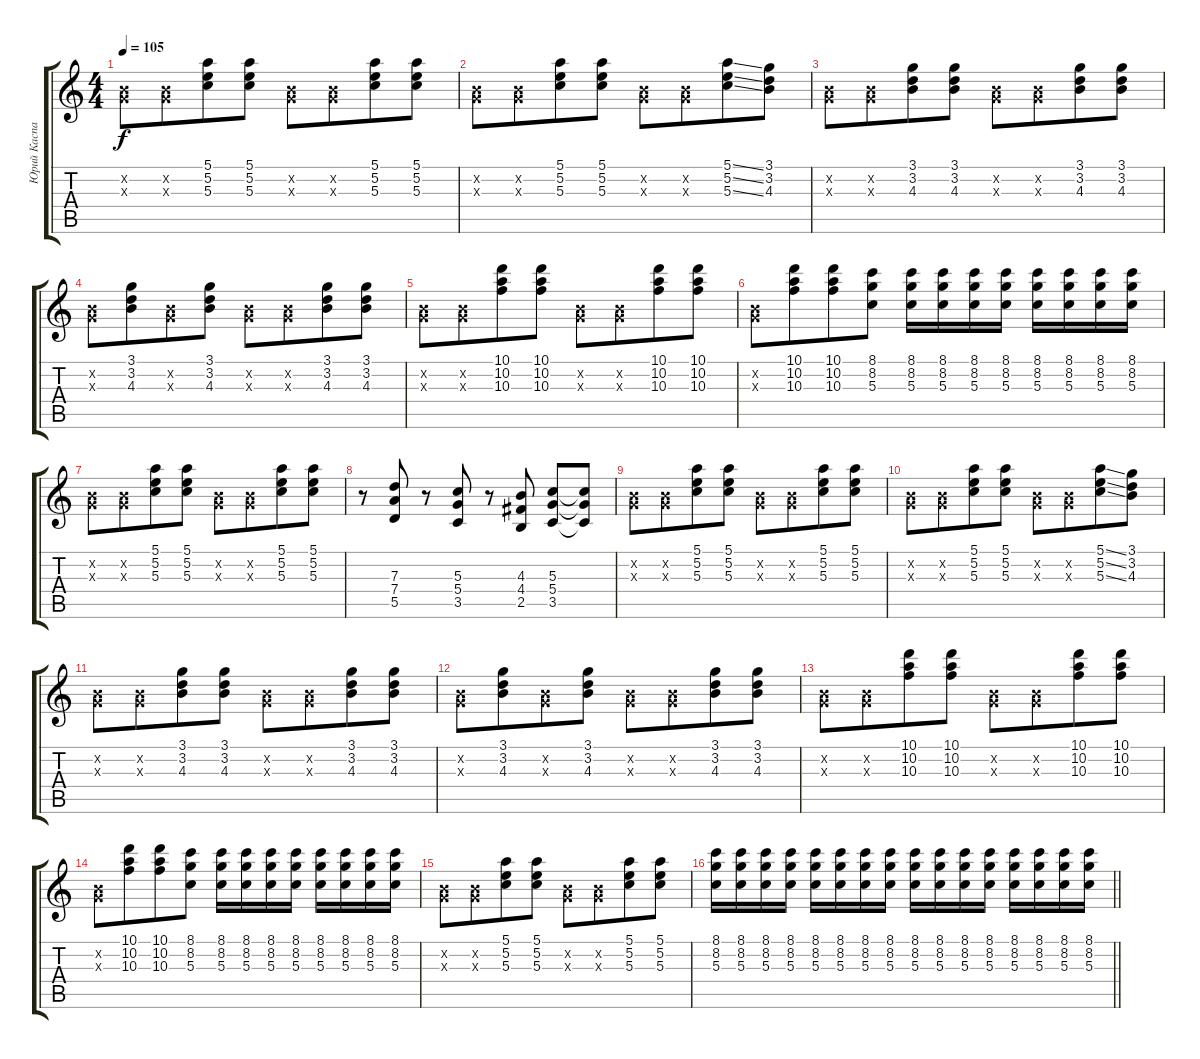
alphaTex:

\track ("Юрий Каспарян" "Юрий Каспа") {instrument acousticguitarsteel}
\staff {score tabs}
\tuning (E4 B3 G3 D3 A2 E2) {hide}
\ts (4 4)
\tempo 105
\clef g2
\ks c
(0.2{x} 0.3{x}).8{dy f} (0.2{x} 0.3{x}).8{beam merge} (5.1 5.2 5.3).8{beam merge} (5.1 5.2 5.3).8 (0.2{x} 0.3{x}).8 (0.2{x} 0.3{x}).8{beam merge} (5.1 5.2 5.3).8{beam merge} (5.1 5.2 5.3).8 |
(0.2{x} 0.3{x}).8 (0.2{x} 0.3{x}).8{beam merge} (5.1 5.2 5.3).8{beam merge} (5.1 5.2 5.3).8 (0.2{x} 0.3{x}).8 (0.2{x} 0.3{x}).8{beam merge} (5.1{ss} 5.2{ss} 5.3{ss}).8{beam merge} (3.1 3.2 4.3).8 |
(0.2{x} 0.3{x}).8 (0.2{x} 0.3{x}).8{beam merge} (3.1 3.2 4.3).8{beam merge} (3.1 3.2 4.3).8 (0.2{x} 0.3{x}).8 (0.2{x} 0.3{x}).8{beam merge} (3.1 3.2 4.3).8{beam merge} (3.1 3.2 4.3).8 |
(0.2{x} 0.3{x}).8{beam merge} (3.1 3.2 4.3).8{beam merge} (0.2{x} 0.3{x}).8{beam merge} (3.1 3.2 4.3).8 (0.2{x} 0.3{x}).8 (0.2{x} 0.3{x}).8{beam merge} (3.1 3.2 4.3).8{beam merge} (3.1 3.2 4.3).8 |
(0.2{x} 0.3{x}).8 (0.2{x} 0.3{x}).8{beam merge} (10.1 10.2 10.3).8{beam merge} (10.1 10.2 10.3).8 (0.2{x} 0.3{x}).8 (0.2{x} 0.3{x}).8{beam merge} (10.1 10.2 10.3).8{beam merge} (10.1 10.2 10.3).8 |
(0.2{x} 0.3{x}).8{beam merge} (10.1 10.2 10.3).8{beam merge} (10.1 10.2 10.3).8 (8.1 8.2 5.3).8 (8.1 8.2 5.3).16 (8.1 8.2 5.3).16{beam merge} (8.1 8.2 5.3).16 (8.1 8.2 5.3).16 (8.1 8.2 5.3).16 (8.1 8.2 5.3).16{beam merge} (8.1 8.2 5.3).16 (8.1 8.2 5.3).16 |
(0.2{x} 0.3{x}).8 (0.2{x} 0.3{x}).8{beam merge} (5.1 5.2 5.3).8{beam merge} (5.1 5.2 5.3).8 (0.2{x} 0.3{x}).8 (0.2{x} 0.3{x}).8{beam merge} (5.1 5.2 5.3).8{beam merge} (5.1 5.2 5.3).8 |
r.8 (7.3 7.4 5.5).8 r.8 (5.3 5.4 3.5).8 r.8 (4.3 4.4 2.5).8 (5.3 5.4 3.5).8 (5.3{t} 5.4{t} 3.5{t}).8 |
(0.2{x} 0.3{x}).8 (0.2{x} 0.3{x}).8{beam merge} (5.1 5.2 5.3).8{beam merge} (5.1 5.2 5.3).8 (0.2{x} 0.3{x}).8 (0.2{x} 0.3{x}).8{beam merge} (5.1 5.2 5.3).8{beam merge} (5.1 5.2 5.3).8 |
(0.2{x} 0.3{x}).8 (0.2{x} 0.3{x}).8{beam merge} (5.1 5.2 5.3).8{beam merge} (5.1 5.2 5.3).8 (0.2{x} 0.3{x}).8 (0.2{x} 0.3{x}).8{beam merge} (5.1{ss} 5.2{ss} 5.3{ss}).8{beam merge} (3.1 3.2 4.3).8 |
(0.2{x} 0.3{x}).8 (0.2{x} 0.3{x}).8{beam merge} (3.1 3.2 4.3).8{beam merge} (3.1 3.2 4.3).8 (0.2{x} 0.3{x}).8 (0.2{x} 0.3{x}).8{beam merge} (3.1 3.2 4.3).8{beam merge} (3.1 3.2 4.3).8 |
(0.2{x} 0.3{x}).8{beam merge} (3.1 3.2 4.3).8{beam merge} (0.2{x} 0.3{x}).8{beam merge} (3.1 3.2 4.3).8 (0.2{x} 0.3{x}).8 (0.2{x} 0.3{x}).8{beam merge} (3.1 3.2 4.3).8{beam merge} (3.1 3.2 4.3).8 |
(0.2{x} 0.3{x}).8 (0.2{x} 0.3{x}).8{beam merge} (10.1 10.2 10.3).8{beam merge} (10.1 10.2 10.3).8 (0.2{x} 0.3{x}).8 (0.2{x} 0.3{x}).8{beam merge} (10.1 10.2 10.3).8{beam merge} (10.1 10.2 10.3).8 |
(0.2{x} 0.3{x}).8{beam merge} (10.1 10.2 10.3).8{beam merge} (10.1 10.2 10.3).8 (8.1 8.2 5.3).8 (8.1 8.2 5.3).16 (8.1 8.2 5.3).16{beam merge} (8.1 8.2 5.3).16 (8.1 8.2 5.3).16 (8.1 8.2 5.3).16 (8.1 8.2 5.3).16{beam merge} (8.1 8.2 5.3).16 (8.1 8.2 5.3).16 |
(0.2{x} 0.3{x}).8 (0.2{x} 0.3{x}).8{beam merge} (5.1 5.2 5.3).8{beam merge} (5.1 5.2 5.3).8 (0.2{x} 0.3{x}).8 (0.2{x} 0.3{x}).8{beam merge} (5.1 5.2 5.3).8{beam merge} (5.1 5.2 5.3).8 |
\barLineRight lightlight
(8.1 8.2 5.3).16 (8.1 8.2 5.3).16{beam merge} (8.1 8.2 5.3).16 (8.1 8.2 5.3).16 (8.1 8.2 5.3).16 (8.1 8.2 5.3).16{beam merge} (8.1 8.2 5.3).16 (8.1 8.2 5.3).16 (8.1 8.2 5.3).16 (8.1 8.2 5.3).16{beam merge} (8.1 8.2 5.3).16 (8.1 8.2 5.3).16 (8.1 8.2 5.3).16 (8.1 8.2 5.3).16{beam merge} (8.1 8.2 5.3).16 (8.1 8.2 5.3).16
